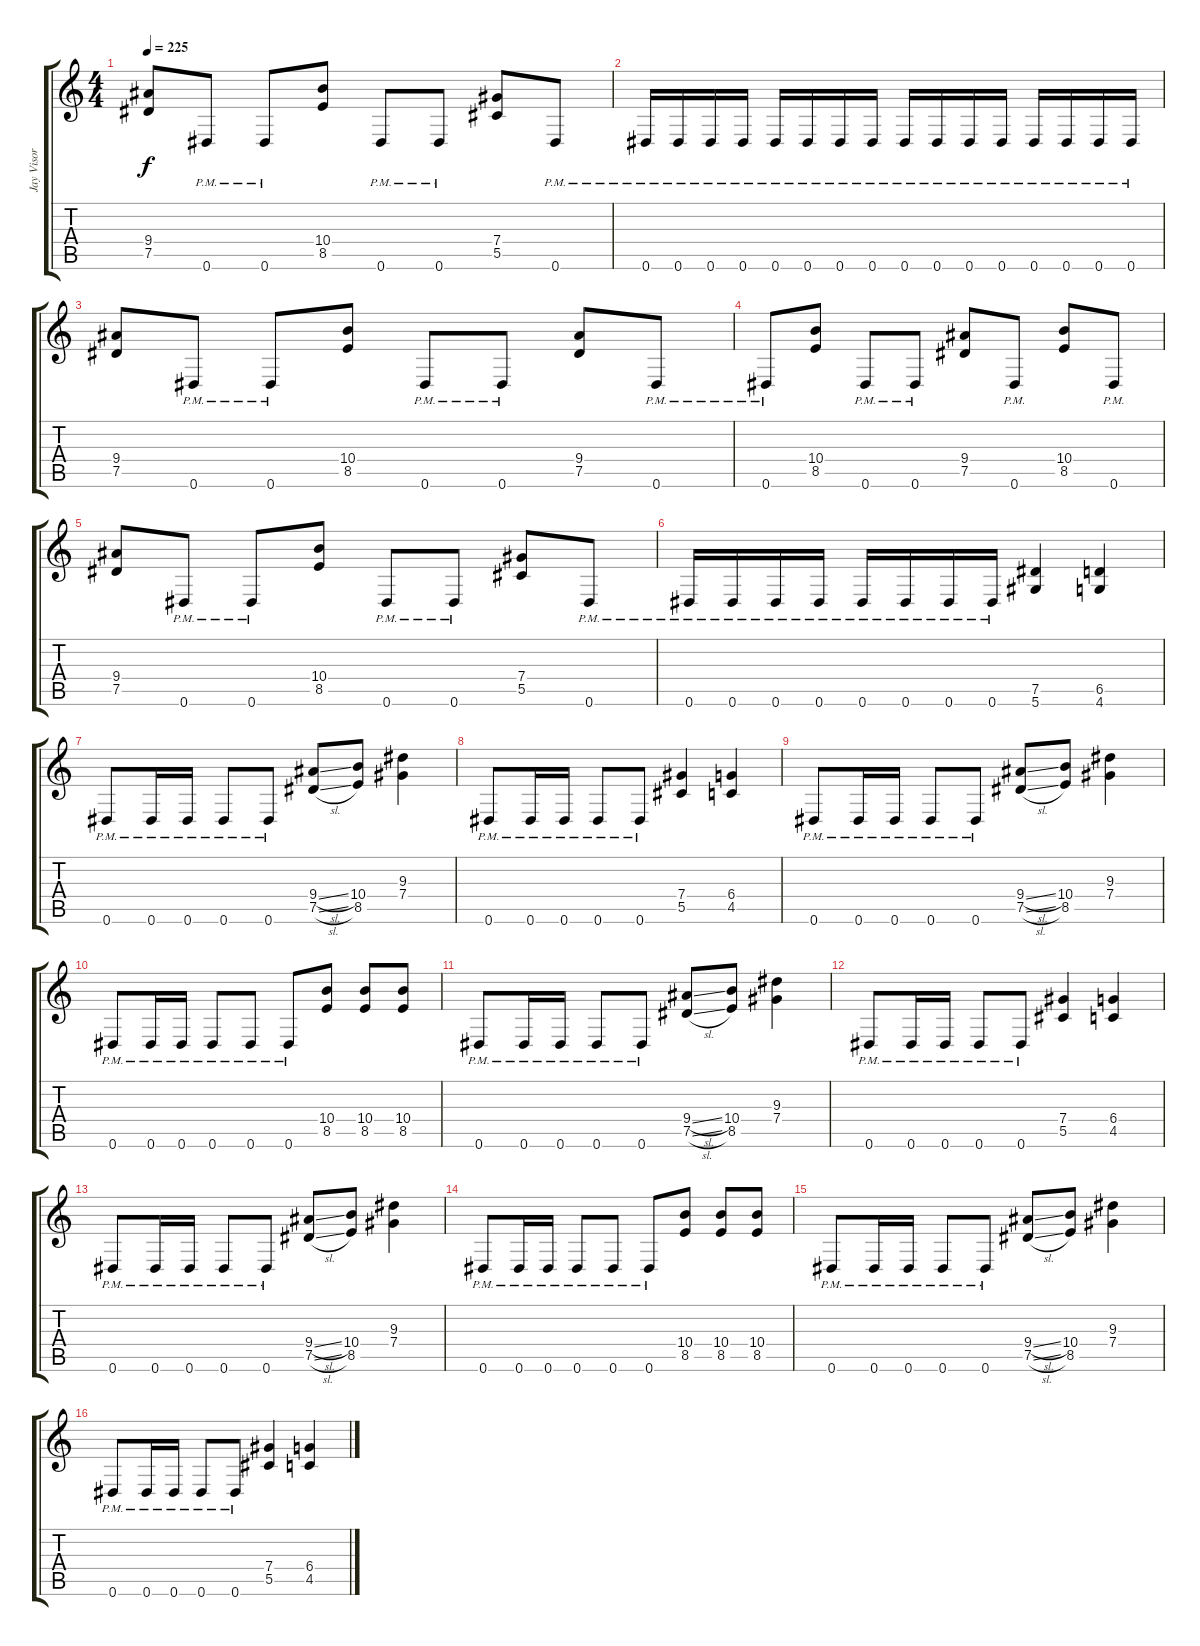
\track ("Jay Visor" "Jay Visor") {instrument distortionguitar}
\staff {score tabs}
\tuning (Eb4 Bb3 Gb3 Db3 Ab2 Eb2) {hide}
\ts (4 4)
\tempo 225
\clef g2
\ks c
(9.4 7.5).8{dy f} 0.6{pm}.8 0.6{pm}.8 (10.4 8.5).8 0.6{pm}.8 0.6{pm}.8 (7.4 5.5).8 0.6{pm}.8 |
0.6{pm}.16 0.6{pm}.16 0.6{pm}.16 0.6{pm}.16 0.6{pm}.16 0.6{pm}.16 0.6{pm}.16 0.6{pm}.16 0.6{pm}.16 0.6{pm}.16 0.6{pm}.16 0.6{pm}.16 0.6{pm}.16 0.6{pm}.16 0.6{pm}.16 0.6{pm}.16 |
(9.4 7.5).8 0.6{pm}.8 0.6{pm}.8 (10.4 8.5).8 0.6{pm}.8 0.6{pm}.8 (9.4 7.5).8 0.6{pm}.8 |
0.6{pm}.8 (10.4 8.5).8 0.6{pm}.8 0.6{pm}.8 (9.4 7.5).8 0.6{pm}.8 (10.4 8.5).8 0.6{pm}.8 |
(9.4 7.5).8 0.6{pm}.8 0.6{pm}.8 (10.4 8.5).8 0.6{pm}.8 0.6{pm}.8 (7.4 5.5).8 0.6{pm}.8 |
0.6{pm}.16 0.6{pm}.16 0.6{pm}.16 0.6{pm}.16 0.6{pm}.16 0.6{pm}.16 0.6{pm}.16 0.6{pm}.16 (7.5 5.6).4 (6.5 4.6).4 |
0.6{pm}.8 0.6{pm}.16 0.6{pm}.16 0.6{pm}.8 0.6{pm}.8 (9.4{sl} 7.5{sl}).8 (10.4 8.5).8 (9.3 7.4).4 |
0.6{pm}.8 0.6{pm}.16 0.6{pm}.16 0.6{pm}.8 0.6{pm}.8 (7.4 5.5).4 (6.4 4.5).4 |
0.6{pm}.8 0.6{pm}.16 0.6{pm}.16 0.6{pm}.8 0.6{pm}.8 (9.4{sl} 7.5{sl}).8 (10.4 8.5).8 (9.3 7.4).4 |
0.6{pm}.8 0.6{pm}.16 0.6{pm}.16 0.6{pm}.8 0.6{pm}.8 0.6{pm}.8 (10.4 8.5).8 (10.4 8.5).8 (10.4 8.5).8 |
0.6{pm}.8 0.6{pm}.16 0.6{pm}.16 0.6{pm}.8 0.6{pm}.8 (9.4{sl} 7.5{sl}).8 (10.4 8.5).8 (9.3 7.4).4 |
0.6{pm}.8 0.6{pm}.16 0.6{pm}.16 0.6{pm}.8 0.6{pm}.8 (7.4 5.5).4 (6.4 4.5).4 |
0.6{pm}.8 0.6{pm}.16 0.6{pm}.16 0.6{pm}.8 0.6{pm}.8 (9.4{sl} 7.5{sl}).8 (10.4 8.5).8 (9.3 7.4).4 |
0.6{pm}.8 0.6{pm}.16 0.6{pm}.16 0.6{pm}.8 0.6{pm}.8 0.6{pm}.8 (10.4 8.5).8 (10.4 8.5).8 (10.4 8.5).8 |
0.6{pm}.8 0.6{pm}.16 0.6{pm}.16 0.6{pm}.8 0.6{pm}.8 (9.4{sl} 7.5{sl}).8 (10.4 8.5).8 (9.3 7.4).4 |
0.6{pm}.8 0.6{pm}.16 0.6{pm}.16 0.6{pm}.8 0.6{pm}.8 (7.4 5.5).4 (6.4 4.5).4
